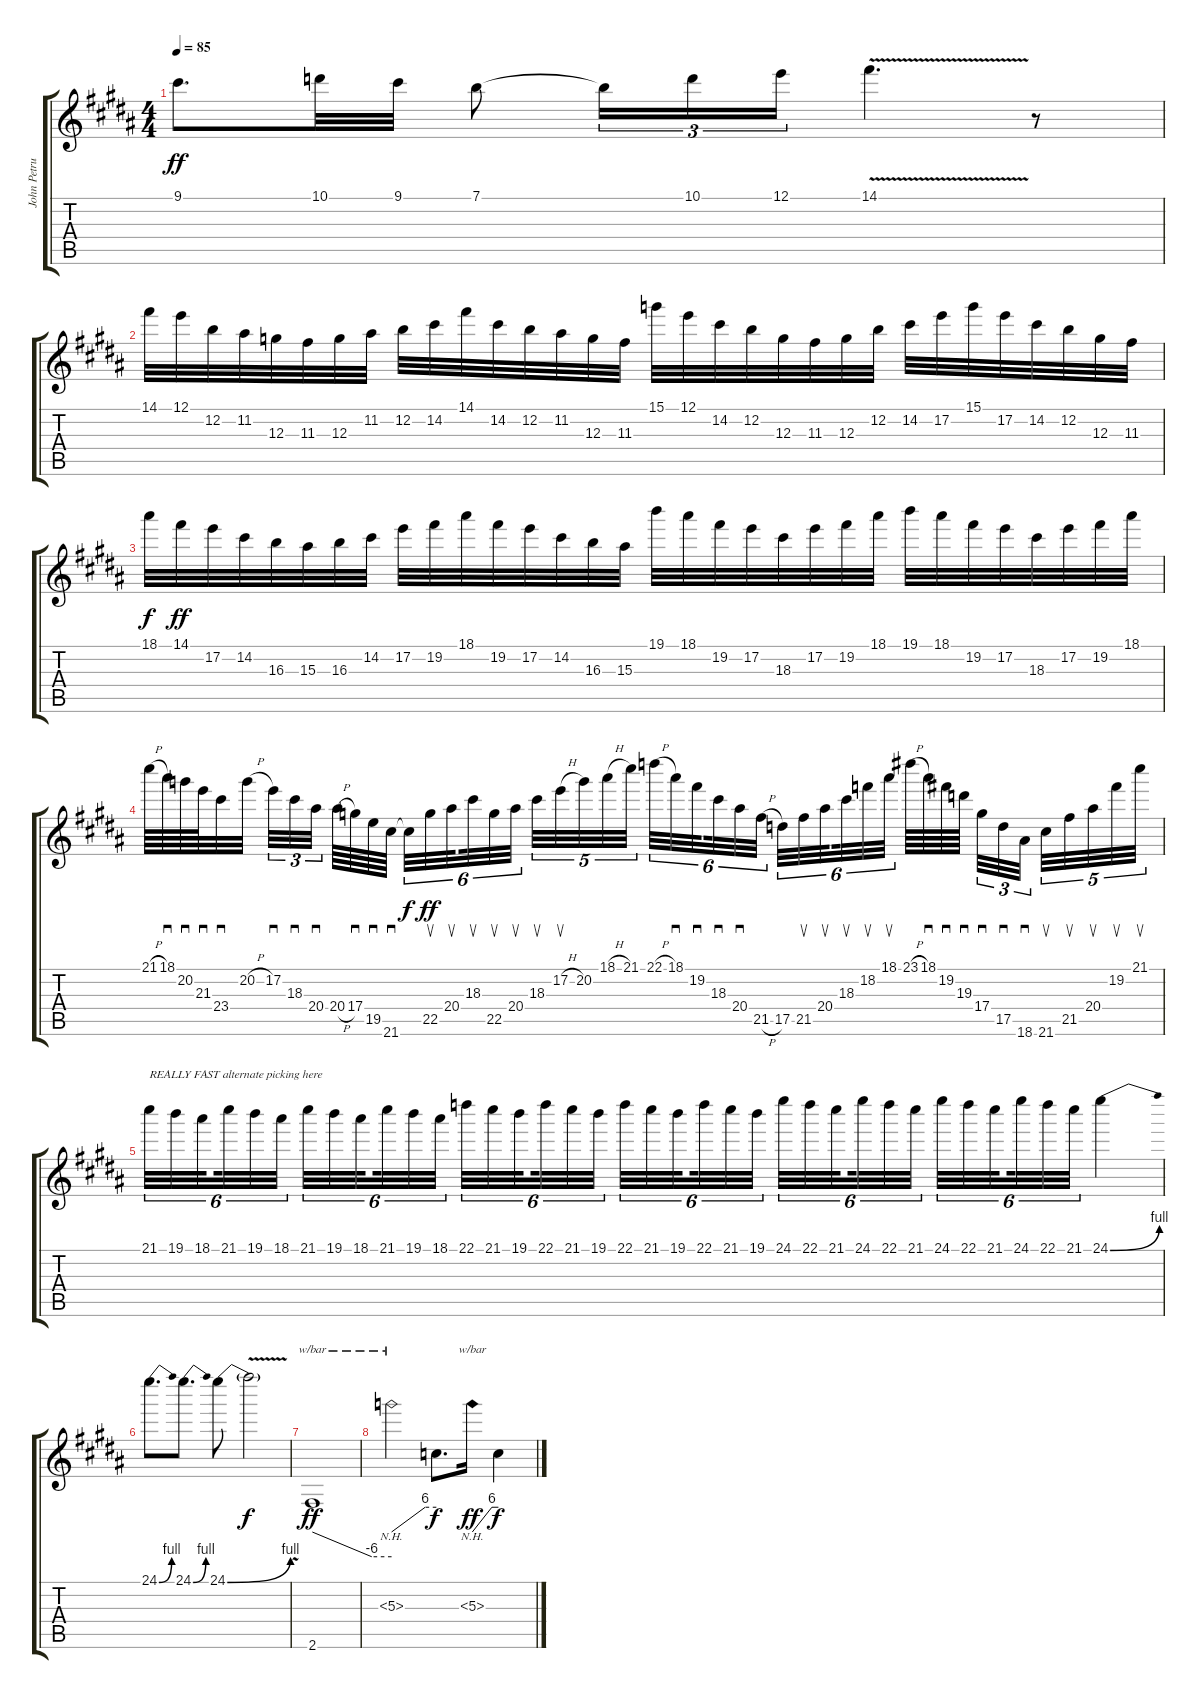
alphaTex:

\track ("John Petrucci" "John Petru") {instrument distortionguitar}
\staff {score tabs}
\tuning (E4 B3 G3 D3 A2 E2) {hide}
\ts (4 4)
\tempo 85
\clef g2
\ks b
9.1.8{d dy ff} 10.1.32 9.1.32 7.1.8 7.1{t}.16{tu (3 2)} 10.1.16{tu (3 2)} 12.1.16{tu (3 2)} 14.1{v}.4{d} r.8 |
14.1.32 12.1.32 12.2.32 11.2.32 12.3.32 11.3.32 12.3.32 11.2.32 12.2.32 14.2.32 14.1.32 14.2.32 12.2.32 11.2.32 12.3.32 11.3.32 15.1.32 12.1.32 14.2.32 12.2.32 12.3.32 11.3.32 12.3.32 12.2.32 14.2.32 17.2.32 15.1.32 17.2.32 14.2.32 12.2.32 12.3.32 11.3.32 |
18.1.32{dy f} 14.1.32{dy ff} 17.2.32 14.2.32 16.3.32 15.3.32 16.3.32 14.2.32 17.2.32 19.2.32 18.1.32 19.2.32 17.2.32 14.2.32 16.3.32 15.3.32 19.1.32 18.1.32 19.2.32 17.2.32 18.3.32 17.2.32 19.2.32 18.1.32 19.1.32 18.1.32 19.2.32 17.2.32 18.3.32 17.2.32 19.2.32 18.1.32 |
21.1{h}.64 18.1.64{sd} 20.2.64{sd} 21.3.64{sd} 23.4.32{sd} 20.2{h}.32{beam splitsecondary} 17.2.32{sd tu (3 2)} 18.3.32{sd tu (3 2)} 20.4.32{sd tu (3 2) beam splitsecondary} 20.4{h}.64 17.4.64{sd} 19.5.64{sd} 21.6.64{sd} 21.6{t}.32{tu (6 4) dy f} 22.5.32{su tu (6 4) dy ff} 20.4.32{su tu (6 4) beam splitsecondary} 18.3.32{su tu (6 4)} 22.5.32{su tu (6 4)} 20.4.32{su tu (6 4) beam splitsecondary} 18.3.32{su tu (5 4)} 17.2{h}.32{su tu (5 4)} 20.2.32{tu (5 4)} 18.1{h}.32{tu (5 4)} 21.1.32{tu (5 4)} 22.1{h}.32{tu (6 4)} 18.1.32{sd tu (6 4)} 19.2.32{sd tu (6 4) beam splitsecondary} 18.3.32{sd tu (6 4)} 20.4.32{sd tu (6 4)} 21.5{h}.32{tu (6 4) beam splitsecondary} 17.5.32{tu (6 4)} 21.5.32{su tu (6 4)} 20.4.32{su tu (6 4) beam splitsecondary} 18.3.32{su tu (6 4)} 18.2.32{su tu (6 4)} 18.1.32{su tu (6 4)} 23.1{h}.64 18.1.64{sd} 19.2.64{sd} 19.3.64{sd beam splitsecondary} 17.4.32{sd tu (3 2)} 17.5.32{sd tu (3 2)} 18.6.32{sd tu (3 2) beam splitsecondary} 21.6.32{su tu (5 4)} 21.5.32{su tu (5 4)} 20.4.32{su tu (5 4)} 19.2.32{su tu (5 4)} 21.1.32{su tu (5 4)} |
21.1.32{tu (6 4) txt "REALLY FAST alternate picking here"} 19.1.32{tu (6 4)} 18.1.32{tu (6 4) beam splitsecondary} 21.1.32{tu (6 4)} 19.1.32{tu (6 4)} 18.1.32{tu (6 4) beam splitsecondary} 21.1.32{tu (6 4)} 19.1.32{tu (6 4)} 18.1.32{tu (6 4) beam splitsecondary} 21.1.32{tu (6 4)} 19.1.32{tu (6 4)} 18.1.32{tu (6 4)} 22.1.32{tu (6 4)} 21.1.32{tu (6 4)} 19.1.32{tu (6 4) beam splitsecondary} 22.1.32{tu (6 4)} 21.1.32{tu (6 4)} 19.1.32{tu (6 4) beam splitsecondary} 22.1.32{tu (6 4)} 21.1.32{tu (6 4)} 19.1.32{tu (6 4) beam splitsecondary} 22.1.32{tu (6 4)} 21.1.32{tu (6 4)} 19.1.32{tu (6 4)} 24.1.32{tu (6 4)} 22.1.32{tu (6 4)} 21.1.32{tu (6 4) beam splitsecondary} 24.1.32{tu (6 4)} 22.1.32{tu (6 4)} 21.1.32{tu (6 4) beam splitsecondary} 24.1.32{tu (6 4)} 22.1.32{tu (6 4)} 21.1.32{tu (6 4) beam splitsecondary} 24.1.32{tu (6 4)} 22.1.32{tu (6 4)} 21.1.32{tu (6 4)} 24.1{be (bend 0 0 60 4)}.4 |
24.1{be (bend 0 0 60 4)}.8{d} 24.1{be (bend 0 0 60 4)}.8{d} 24.1{be (bend 0 0 60 4)}.8 24.1{v t}.2{dy f} |
2.6.1{tbe (custom default 0 0 45 -24 60 -24) dy ff} |
5.3{nh}.2{tbe (custom default 0 0 45 24 60 24)} 5.3{t}.8{d dy f} 5.3{nh}.16{tbe (custom default 0 0 45 24 60 24) dy ff} 5.3{t}.4{dy f}
